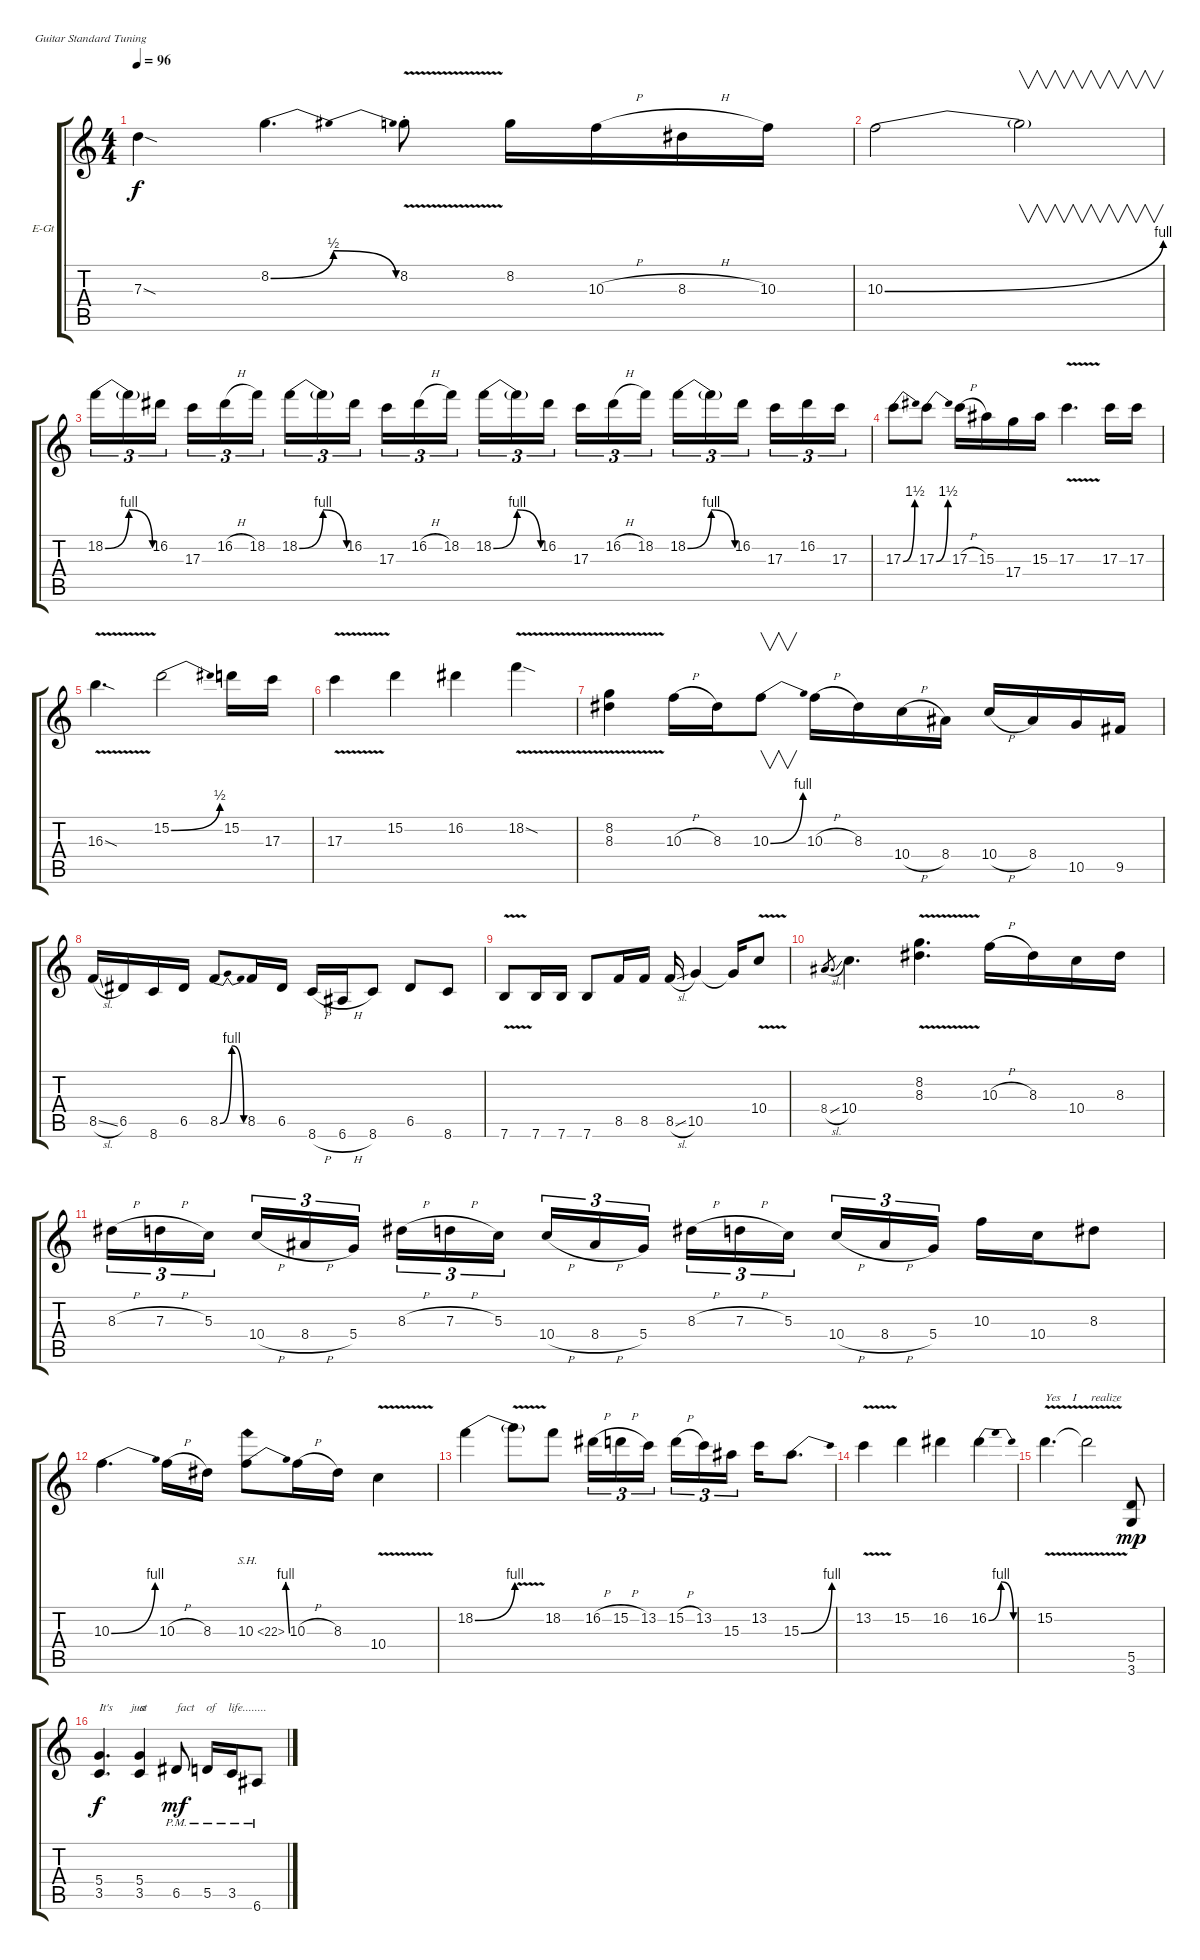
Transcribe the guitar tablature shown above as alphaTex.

\defaultSystemsLayout 4
\bracketExtendMode groupsimilarinstruments
\firstSystemTrackNameOrientation horizontal
\otherSystemsTrackNameOrientation horizontal
\track ("Wolf Hoffmann" "E-Gt") {instrument distortionguitar}
\staff {score tabs}
\tuning (E4 B3 G3 D3 A2 E2)
\ts (4 4)
\tempo 96
\clef g2
\ks c
7.3{sod}.4{dy f} 8.2{be (bendrelease 0 0 15.6 2 43.8 2 58.199999999999996 0)}.4{d} 8.2{v st}.8 8.2.16 10.3{h}.16 8.3{h}.16 10.3.16 |
10.3{be (bend 0 0 7.199999999999999 4)}.2 10.3{t}.2{v} |
18.2{be (bendrelease 0 0 10.2 4 20.4 4 30 0)}.16{tu (3 2)} 18.2{t}.16{tu (3 2)} 16.2.16{tu (3 2)} 17.3.16{tu (3 2)} 16.2{h}.16{tu (3 2)} 18.2.16{tu (3 2)} 18.2{be (bendrelease 0 0 10.2 4 20.4 4 30 0)}.16{tu (3 2)} 18.2{t}.16{tu (3 2)} 16.2.16{tu (3 2)} 17.3.16{tu (3 2)} 16.2{h}.16{tu (3 2)} 18.2.16{tu (3 2)} 18.2{be (bendrelease 0 0 10.2 4 20.4 4 30 0)}.16{tu (3 2)} 18.2{t}.16{tu (3 2)} 16.2.16{tu (3 2)} 17.3.16{tu (3 2)} 16.2{h}.16{tu (3 2)} 18.2.16{tu (3 2)} 18.2{be (bendrelease 0 0 10.2 4 20.4 4 30 0)}.16{tu (3 2)} 18.2{t}.16{tu (3 2)} 16.2.16{tu (3 2)} 17.3.16{tu (3 2)} 16.2.16{tu (3 2)} 17.3.16{tu (3 2)} |
17.3{be (bend 0 0 15.6 6)}.8 17.3{be (bend 0 0 15 6)}.8 17.3{h}.16 15.3.16 17.4.16 15.3.16 17.3{v}.4{d} 17.3.16 17.3.16 |
16.3{v sod}.4{d} 15.2{be (bend 0 0 16.2 2)}.2 15.2.16 17.3.16 |
17.3{v}.4 15.2.4 16.2.4 18.2{v sod}.4 |
(8.2{v} 8.3{v}).4 10.3{h}.16 8.3.16 10.3{be (bend 0 0 15 4)}.8{v} 10.3{h}.16 8.3.16 10.4{h}.16 8.4.16 10.4{h}.16 8.4.16 10.5.16 9.5.16 |
8.5{sl}.16 6.5.16 8.6.16 6.5.16 8.5{be (bendrelease 0 0 10.2 4 20.4 4 30 0)}.8 8.5.16 6.5.16 8.6{h}.16 6.6{h}.16 8.6.8 6.5.8 8.6.8 |
7.6{v}.8 7.6.16 7.6.16 7.6.8 8.5.16 8.5.16 8.5{sl}.16 10.5.4 10.5{t}.16 10.4{v}.8 |
8.4{sl}.8{d gr} 10.4.4{d} (8.3{v} 8.2{v}).4{d} 10.3{h}.16 8.3.16 10.4.16 8.3.16 |
8.3{h}.16{tu (3 2)} 7.3{h}.16{tu (3 2)} 5.3.16{tu (3 2)} 10.4{h}.16{tu (3 2)} 8.4{h}.16{tu (3 2)} 5.4.16{tu (3 2)} 8.3{h}.16{tu (3 2)} 7.3{h}.16{tu (3 2)} 5.3.16{tu (3 2)} 10.4{h}.16{tu (3 2)} 8.4{h}.16{tu (3 2)} 5.4.16{tu (3 2)} 8.3{h}.16{tu (3 2)} 7.3{h}.16{tu (3 2)} 5.3.16{tu (3 2)} 10.4{h}.16{tu (3 2)} 8.4{h}.16{tu (3 2)} 5.4.16{tu (3 2)} 10.3.16 10.4.16 8.3.8 |
10.3{be (bend 0 0 15 4)}.4{d} 10.3{h}.16 8.3.16 10.3{be (bend 0 0 15 4) sh 12}.8 10.3{h}.16 8.3.16 10.4{v}.4 |
18.2{be (bend 0 0 15 4)}.4 18.2{v t}.8 18.2.8 16.2{h}.16{tu (3 2)} 15.2{h}.16{tu (3 2)} 13.2.16{tu (3 2)} 15.2{h}.16{tu (3 2)} 13.2.16{tu (3 2)} 15.3.16{tu (3 2)} 13.2.16 15.3{be (bend 0 0 15 4)}.8{d} |
13.2{v}.4 15.2.4 16.2.4 16.2{be (bendrelease 0 0 10.2 4 36.6 4 59.4 0)}.4 |
15.2{v}.4{d txt "Yes    I     realize     "} 15.2{v t}.2 (3.6 5.5).8{dy mp} |
(3.5 5.4).4{d txt "It's      just" dy f} (3.5 5.4).4{txt "a"} 6.5{pm}.8{txt "fact    of    life........" dy mf} 5.5{pm}.16 3.5{pm}.16 6.6{pm}.8
